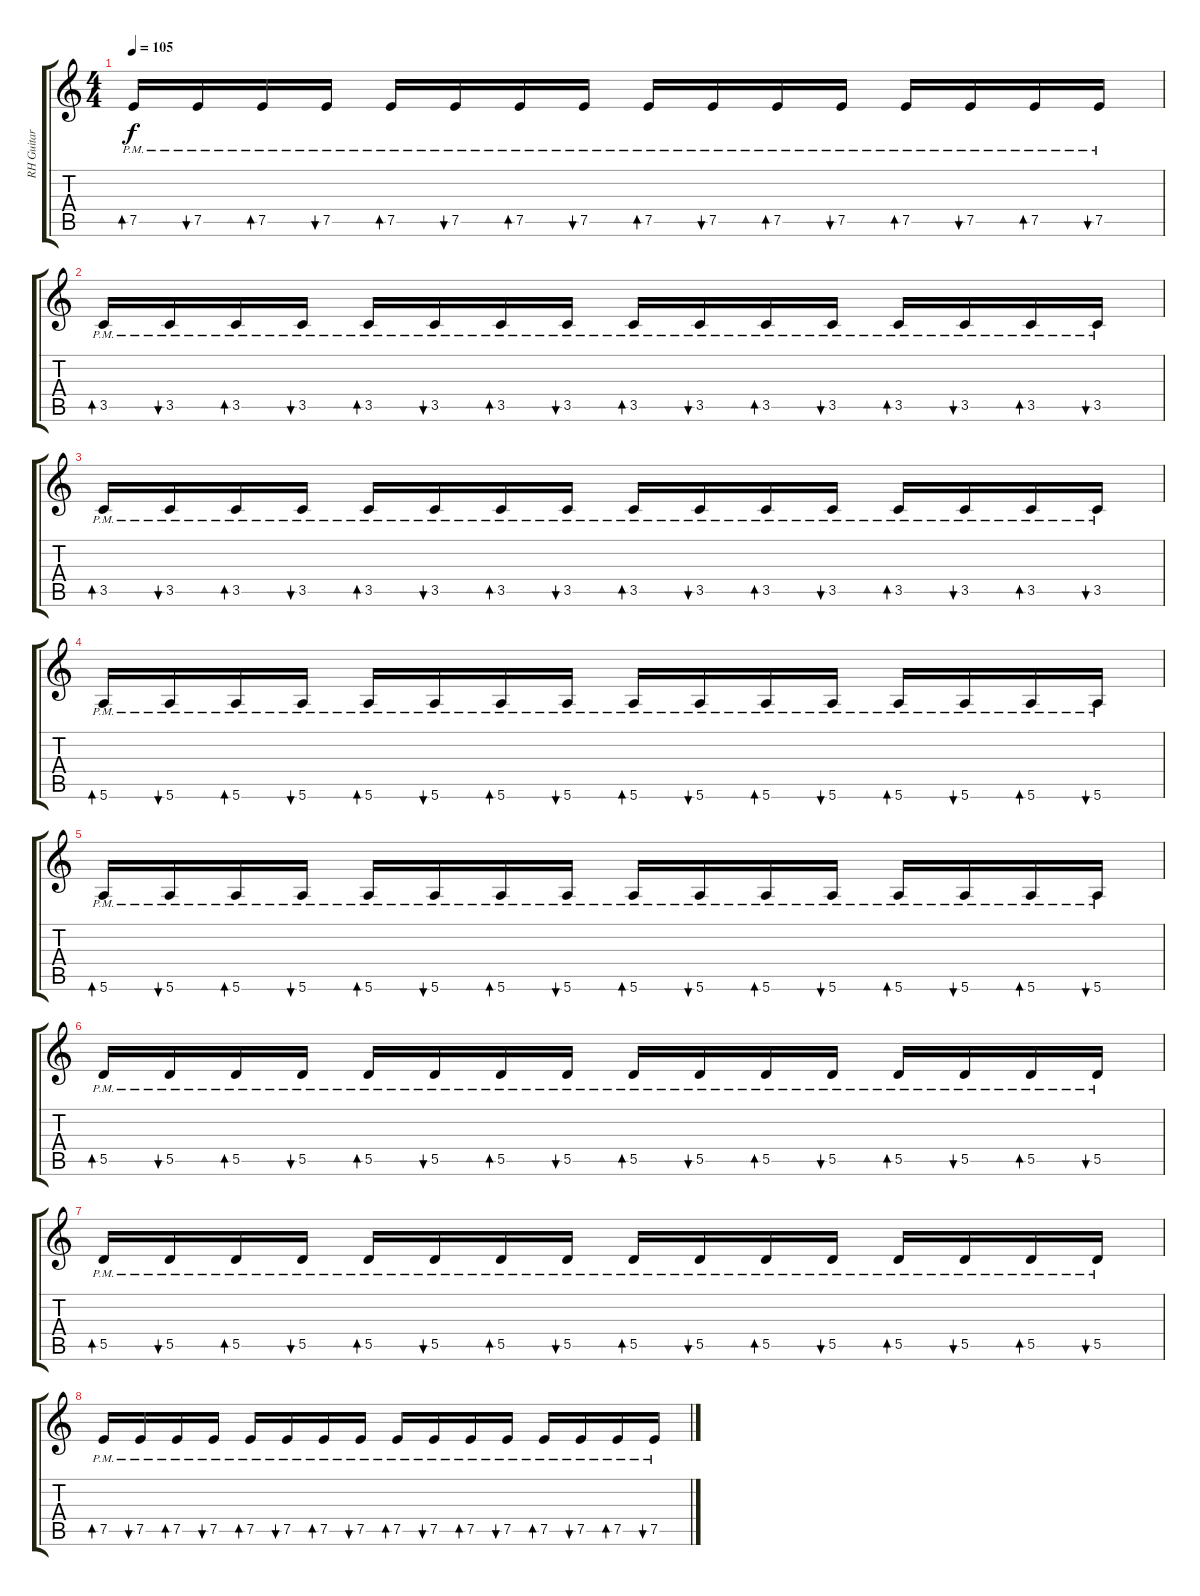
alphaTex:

\track ("RH Guitar" "RH Guitar") {instrument overdrivenguitar}
\staff {score tabs}
\tuning (E4 B3 G3 D3 A2 E2) {hide}
\ts (4 4)
\tempo 105
\clef g2
\ks c
7.5{pm}.16{bd 60 dy f} 7.5{pm}.16{bu 60} 7.5{pm}.16{bd 60} 7.5{pm}.16{bu 60} 7.5{pm}.16{bd 60} 7.5{pm}.16{bu 60} 7.5{pm}.16{bd 60} 7.5{pm}.16{bu 60} 7.5{pm}.16{bd 60} 7.5{pm}.16{bu 60} 7.5{pm}.16{bd 60} 7.5{pm}.16{bu 60} 7.5{pm}.16{bd 60} 7.5{pm}.16{bu 60} 7.5{pm}.16{bd 60} 7.5{pm}.16{bu 60} |
3.5{pm}.16{bd 60} 3.5{pm}.16{bu 60} 3.5{pm}.16{bd 60} 3.5{pm}.16{bu 60} 3.5{pm}.16{bd 60} 3.5{pm}.16{bu 60} 3.5{pm}.16{bd 60} 3.5{pm}.16{bu 60} 3.5{pm}.16{bd 60} 3.5{pm}.16{bu 60} 3.5{pm}.16{bd 60} 3.5{pm}.16{bu 60} 3.5{pm}.16{bd 60} 3.5{pm}.16{bu 60} 3.5{pm}.16{bd 60} 3.5{pm}.16{bu 60} |
3.5{pm}.16{bd 60} 3.5{pm}.16{bu 60} 3.5{pm}.16{bd 60} 3.5{pm}.16{bu 60} 3.5{pm}.16{bd 60} 3.5{pm}.16{bu 60} 3.5{pm}.16{bd 60} 3.5{pm}.16{bu 60} 3.5{pm}.16{bd 60} 3.5{pm}.16{bu 60} 3.5{pm}.16{bd 60} 3.5{pm}.16{bu 60} 3.5{pm}.16{bd 60} 3.5{pm}.16{bu 60} 3.5{pm}.16{bd 60} 3.5{pm}.16{bu 60} |
5.6{pm}.16{bd 60} 5.6{pm}.16{bu 60} 5.6{pm}.16{bd 60} 5.6{pm}.16{bu 60} 5.6{pm}.16{bd 60} 5.6{pm}.16{bu 60} 5.6{pm}.16{bd 60} 5.6{pm}.16{bu 60} 5.6{pm}.16{bd 60} 5.6{pm}.16{bu 60} 5.6{pm}.16{bd 60} 5.6{pm}.16{bu 60} 5.6{pm}.16{bd 60} 5.6{pm}.16{bu 60} 5.6{pm}.16{bd 60} 5.6{pm}.16{bu 60} |
5.6{pm}.16{bd 60} 5.6{pm}.16{bu 60} 5.6{pm}.16{bd 60} 5.6{pm}.16{bu 60} 5.6{pm}.16{bd 60} 5.6{pm}.16{bu 60} 5.6{pm}.16{bd 60} 5.6{pm}.16{bu 60} 5.6{pm}.16{bd 60} 5.6{pm}.16{bu 60} 5.6{pm}.16{bd 60} 5.6{pm}.16{bu 60} 5.6{pm}.16{bd 60} 5.6{pm}.16{bu 60} 5.6{pm}.16{bd 60} 5.6{pm}.16{bu 60} |
5.5{pm}.16{bd 60} 5.5{pm}.16{bu 60} 5.5{pm}.16{bd 60} 5.5{pm}.16{bu 60} 5.5{pm}.16{bd 60} 5.5{pm}.16{bu 60} 5.5{pm}.16{bd 60} 5.5{pm}.16{bu 60} 5.5{pm}.16{bd 60} 5.5{pm}.16{bu 60} 5.5{pm}.16{bd 60} 5.5{pm}.16{bu 60} 5.5{pm}.16{bd 60} 5.5{pm}.16{bu 60} 5.5{pm}.16{bd 60} 5.5{pm}.16{bu 60} |
5.5{pm}.16{bd 60} 5.5{pm}.16{bu 60} 5.5{pm}.16{bd 60} 5.5{pm}.16{bu 60} 5.5{pm}.16{bd 60} 5.5{pm}.16{bu 60} 5.5{pm}.16{bd 60} 5.5{pm}.16{bu 60} 5.5{pm}.16{bd 60} 5.5{pm}.16{bu 60} 5.5{pm}.16{bd 60} 5.5{pm}.16{bu 60} 5.5{pm}.16{bd 60} 5.5{pm}.16{bu 60} 5.5{pm}.16{bd 60} 5.5{pm}.16{bu 60} |
7.5{pm}.16{bd 60} 7.5{pm}.16{bu 60} 7.5{pm}.16{bd 60} 7.5{pm}.16{bu 60} 7.5{pm}.16{bd 60} 7.5{pm}.16{bu 60} 7.5{pm}.16{bd 60} 7.5{pm}.16{bu 60} 7.5{pm}.16{bd 60} 7.5{pm}.16{bu 60} 7.5{pm}.16{bd 60} 7.5{pm}.16{bu 60} 7.5{pm}.16{bd 60} 7.5{pm}.16{bu 60} 7.5{pm}.16{bd 60} 7.5{pm}.16{bu 60}
